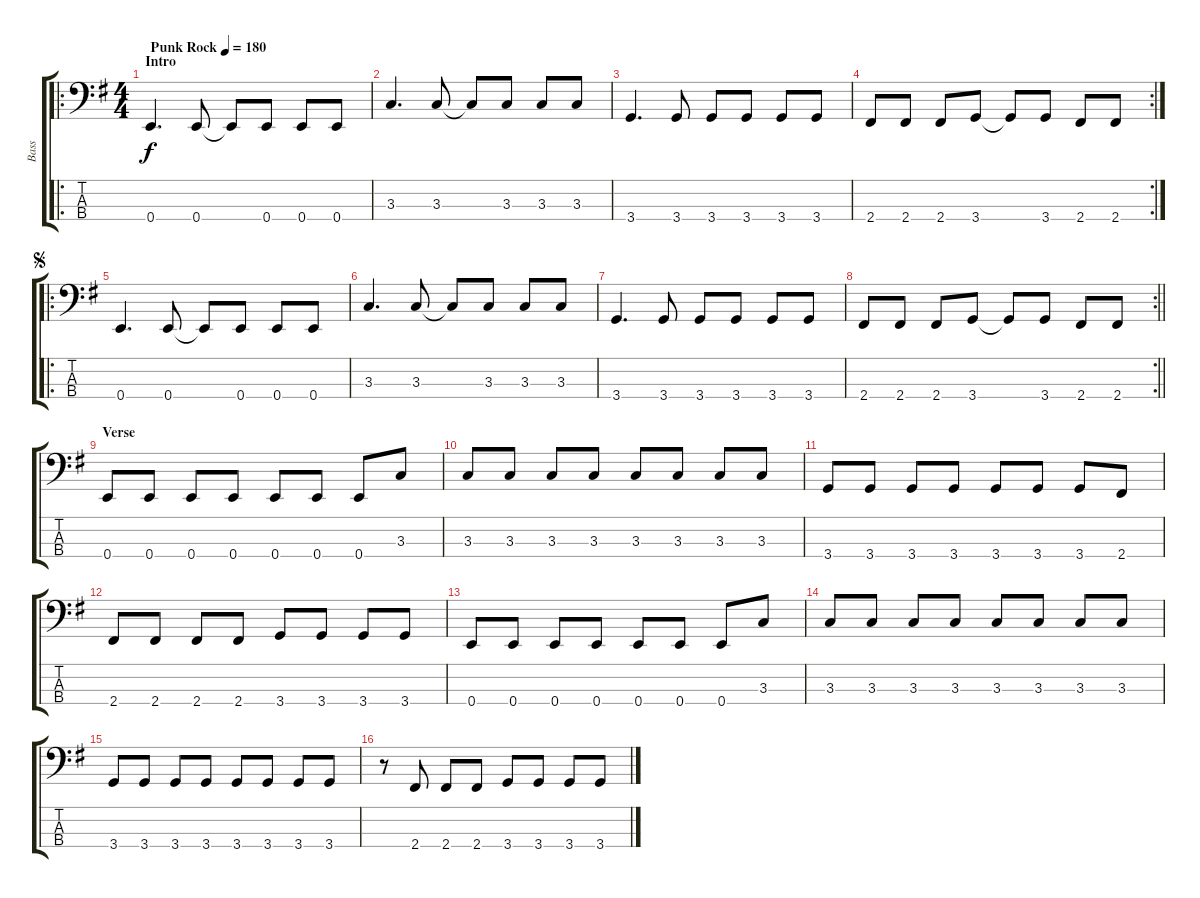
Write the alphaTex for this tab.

\track ("Bass" "Bass") {instrument electricbassfinger}
\staff {score tabs}
\tuning (G2 D2 A1 E1) {hide}
\ro
\ts (4 4)
\section ("" "Intro")
\tempo (180 "Punk Rock")
\clef f4
\ks g
0.4.4{d dy f instrument electricbassfinger} 0.4.8 0.4{t}.8 0.4.8 0.4.8 0.4.8 |
3.3.4{d} 3.3.8 3.3{t}.8 3.3.8 3.3.8 3.3.8 |
3.4.4{d} 3.4.8 3.4.8 3.4.8 3.4.8 3.4.8 |
\rc 2
2.4.8 2.4.8 2.4.8 3.4.8 3.4{t}.8 3.4.8 2.4.8 2.4.8 |
\ro
\jump segno
0.4.4{d} 0.4.8 0.4{t}.8 0.4.8 0.4.8 0.4.8 |
3.3.4{d} 3.3.8 3.3{t}.8 3.3.8 3.3.8 3.3.8 |
3.4.4{d} 3.4.8 3.4.8 3.4.8 3.4.8 3.4.8 |
\rc 2
\barLineRight lightlight
2.4.8 2.4.8 2.4.8 3.4.8 3.4{t}.8 3.4.8 2.4.8 2.4.8 |
\section ("" "Verse")
0.4.8 0.4.8 0.4.8 0.4.8 0.4.8 0.4.8 0.4.8 3.3.8 |
3.3.8 3.3.8 3.3.8 3.3.8 3.3.8 3.3.8 3.3.8 3.3.8 |
3.4.8 3.4.8 3.4.8 3.4.8 3.4.8 3.4.8 3.4.8 2.4.8 |
2.4.8 2.4.8 2.4.8 2.4.8 3.4.8 3.4.8 3.4.8 3.4.8 |
0.4.8 0.4.8 0.4.8 0.4.8 0.4.8 0.4.8 0.4.8 3.3.8 |
3.3.8 3.3.8 3.3.8 3.3.8 3.3.8 3.3.8 3.3.8 3.3.8 |
3.4.8 3.4.8 3.4.8 3.4.8 3.4.8 3.4.8 3.4.8 3.4.8 |
r.8 2.4.8 2.4.8 2.4.8 3.4.8 3.4.8 3.4.8 3.4.8
